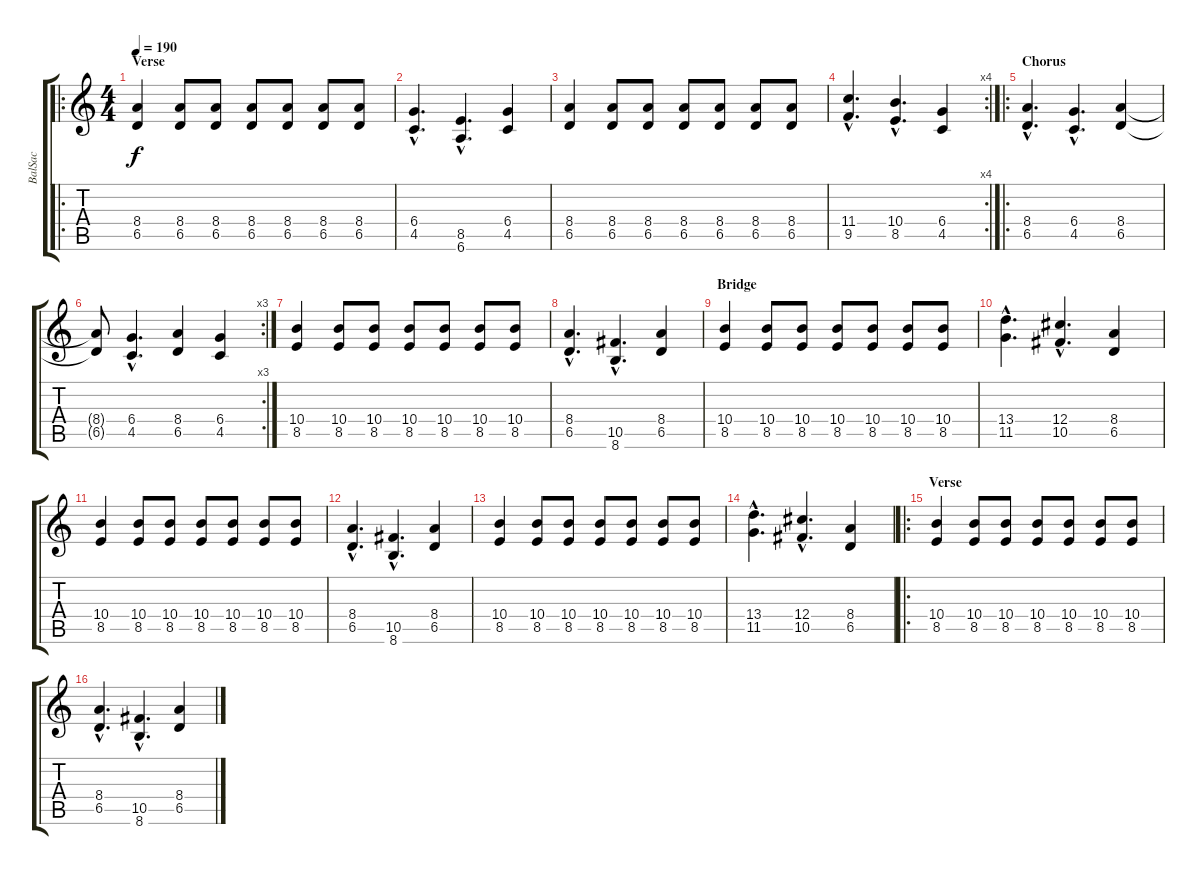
\track ("BalSac" "BalSac") {instrument distortionguitar}
\staff {score tabs}
\tuning (Eb4 Bb3 Gb3 Db3 Ab2 Eb2) {hide}
\ro
\ts (4 4)
\section ("" "Verse")
\tempo 190
\clef g2
\ks c
(8.4 6.5).4{dy f} (8.4 6.5).8 (8.4 6.5).8 (8.4 6.5).8 (8.4 6.5).8 (8.4 6.5).8 (8.4 6.5).8 |
(6.4{hac} 4.5{hac}).4{d} (8.5{hac} 6.6{hac}).4{d} (6.4 4.5).4 |
(8.4 6.5).4 (8.4 6.5).8 (8.4 6.5).8 (8.4 6.5).8 (8.4 6.5).8 (8.4 6.5).8 (8.4 6.5).8 |
\rc 4
(11.4{hac} 9.5{hac}).4{d} (10.4{hac} 8.5{hac}).4{d} (6.4 4.5).4 |
\ro
\section ("" "Chorus")
(8.4{hac} 6.5{hac}).4{d} (6.4{hac} 4.5{hac}).4{d} (8.4 6.5).4 |
\rc 3
(8.4{t} 6.5{t}).8 (6.4{hac} 4.5{hac}).4{d} (8.4 6.5).4 (6.4 4.5).4 |
(10.4 8.5).4 (10.4 8.5).8 (10.4 8.5).8 (10.4 8.5).8 (10.4 8.5).8 (10.4 8.5).8 (10.4 8.5).8 |
(8.4{hac} 6.5{hac}).4{d} (10.5{hac} 8.6{hac}).4{d} (8.4 6.5).4 |
\section ("" "Bridge")
(10.4 8.5).4 (10.4 8.5).8 (10.4 8.5).8 (10.4 8.5).8 (10.4 8.5).8 (10.4 8.5).8 (10.4 8.5).8 |
(13.4{hac} 11.5{hac}).4{d} (12.4{hac} 10.5{hac}).4{d} (8.4 6.5).4 |
(10.4 8.5).4 (10.4 8.5).8 (10.4 8.5).8 (10.4 8.5).8 (10.4 8.5).8 (10.4 8.5).8 (10.4 8.5).8 |
(8.4{hac} 6.5{hac}).4{d} (10.5{hac} 8.6{hac}).4{d} (8.4 6.5).4 |
(10.4 8.5).4 (10.4 8.5).8 (10.4 8.5).8 (10.4 8.5).8 (10.4 8.5).8 (10.4 8.5).8 (10.4 8.5).8 |
(13.4{hac} 11.5{hac}).4{d} (12.4{hac} 10.5{hac}).4{d} (8.4 6.5).4 |
\ro
\section ("" "Verse")
(10.4 8.5).4 (10.4 8.5).8 (10.4 8.5).8 (10.4 8.5).8 (10.4 8.5).8 (10.4 8.5).8 (10.4 8.5).8 |
(8.4{hac} 6.5{hac}).4{d} (10.5{hac} 8.6{hac}).4{d} (8.4 6.5).4
